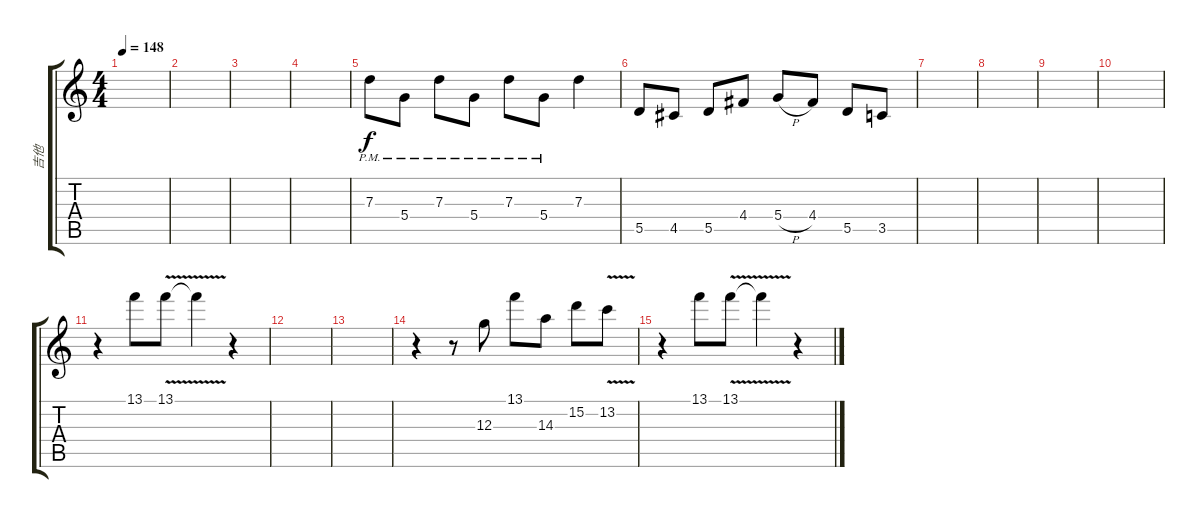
\track ("吉他" "吉他") {instrument distortionguitar}
\staff {score tabs}
\tuning (E4 B3 G3 D3 A2 E2) {hide}
\ts (4 4)
\tempo 148
\clef g2
\ks c
|
|
|
|
7.3{pm}.8 5.4{pm}.8 7.3{pm}.8 5.4{pm}.8 7.3{pm}.8 5.4{pm}.8 7.3.4 |
5.5.8{instrument acousticguitarsteel} 4.5.8 5.5.8 4.4.8 5.4{h}.8 4.4.8 5.5.8 3.5.8 |
|
|
|
|
r.4{instrument distortionguitar} 13.1.8 13.1{v}.8 13.1{t}.4 r.4 |
|
|
r.4{instrument distortionguitar} r.8 12.3.8 13.1.8 14.3.8 15.2.8 13.2{v}.8 |
r.4{instrument distortionguitar} 13.1.8 13.1{v}.8 13.1{t}.4 r.4
